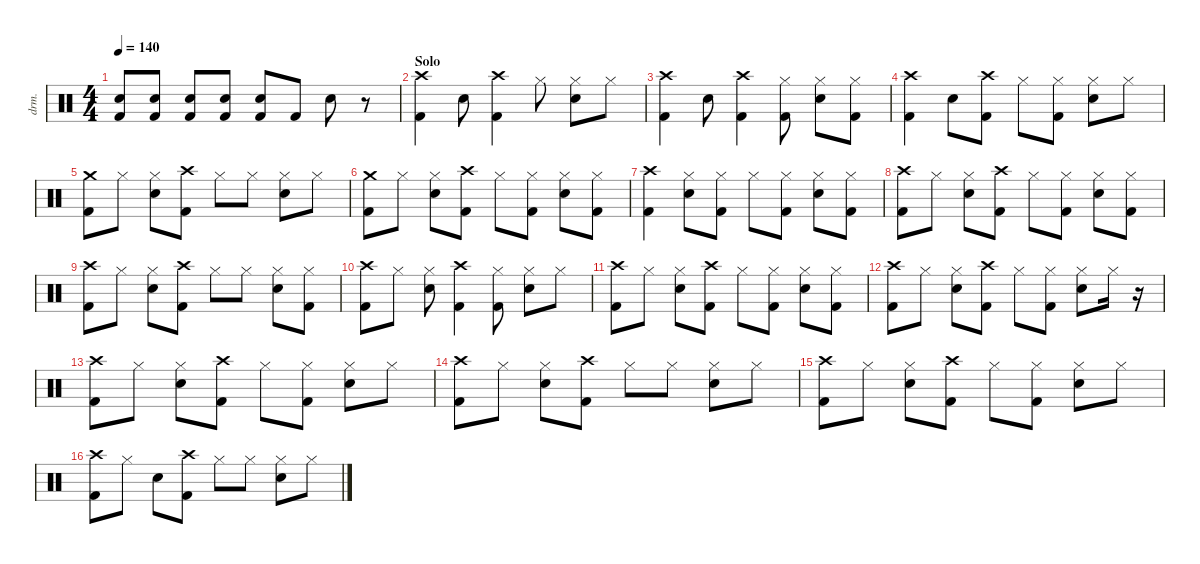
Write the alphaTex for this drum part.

\defaultSystemsLayout 4
\hideDynamics
\bracketExtendMode nobrackets
\otherSystemsTrackNameOrientation horizontal
\track ("Drums (Steven)" "drm.") {instrument percussion}
\staff {score}
\articulation defaults
\ts (4 4)
\tempo 140
\clef neutral
\ks c
("Kick (hit) 2" "Snare (hit) 2").8{dy mf} ("Kick (hit) 2" "Snare (hit) 2").8 ("Kick (hit) 2" "Snare (hit) 2").8{dy f} ("Kick (hit) 2" "Snare (hit) 2").8 ("Kick (hit) 2" "Snare (hit) 2").8 "Kick (hit) 2".8 "Snare (hit) 2".8{dy fff} r.8 |
\section ("" "Solo")
("Kick (hit) 2" "Crash high (hit)").4{dy f} "Snare (hit) 2".8{dy fff} ("Kick (hit) 2" "Crash high (hit)").4{dy f} "Hi-Hat (closed)".8{dy mf} ("Hi-Hat (closed)" "Snare (hit) 2").8 "Hi-Hat (closed)".8{dy mp} |
("Kick (hit) 2" "Crash high (hit)").4{dy mf} "Snare (hit) 2".8{dy fff} ("Kick (hit) 2" "Crash high (hit)").4{dy mf} ("Kick (hit) 2" "Hi-Hat (closed)").8 ("Hi-Hat (closed)" "Snare (hit) 2").8{dy mp} ("Kick (hit) 2" "Hi-Hat (closed)").8{dy mf} |
("Kick (hit) 2" "Crash high (hit)").4 "Snare (hit) 2".8{dy fff} ("Kick (hit) 2" "Crash high (hit)").8{dy f} "Hi-Hat (closed)".8{dy mp} ("Kick (hit) 2" "Hi-Hat (closed)").8{dy mf} ("Hi-Hat (closed)" "Snare (hit) 2").8{dy mp} "Hi-Hat (closed)".8 |
("Kick (hit) 2" "Crash medium (hit)").8{dy f} "Hi-Hat (closed)".8{dy mf} ("Hi-Hat (closed)" "Snare (hit) 2").8 ("Kick (hit) 2" "Crash high (hit)").8 "Hi-Hat (closed)".8{dy mp} "Hi-Hat (closed)".8{dy mf} ("Hi-Hat (closed)" "Snare (hit) 2").8{dy mp} "Hi-Hat (closed)".8{dy mf} |
("Kick (hit) 2" "Crash medium (hit)").8 "Hi-Hat (closed)".8 ("Hi-Hat (closed)" "Snare (hit) 2").8 ("Kick (hit) 2" "Crash high (hit)").8{dy f} "Hi-Hat (closed)".8{dy mp} ("Kick (hit) 2" "Hi-Hat (closed)").8{dy mf} ("Hi-Hat (closed)" "Snare (hit) 2").8{dy mp} ("Kick (hit) 2" "Hi-Hat (closed)").8{dy mf} |
("Kick (hit) 2" "Crash high (hit)").4{dy f} ("Hi-Hat (closed)" "Snare (hit) 2").8{dy mp} ("Kick (hit) 2" "Hi-Hat (closed)").8{dy mf} "Hi-Hat (closed)".8{dy mp} ("Kick (hit) 2" "Hi-Hat (closed)").8{dy mf} ("Hi-Hat (closed)" "Snare (hit) 2").8{dy mp} ("Kick (hit) 2" "Hi-Hat (closed)").8{dy mf} |
("Kick (hit) 2" "Crash high (hit)").8 "Hi-Hat (closed)".8 ("Hi-Hat (closed)" "Snare (hit) 2").8{dy mp} ("Kick (hit) 2" "Crash high (hit)").8{dy mf} "Hi-Hat (closed)".8 ("Kick (hit) 2" "Hi-Hat (closed)").8 ("Hi-Hat (closed)" "Snare (hit) 2").8{dy mp} ("Kick (hit) 2" "Hi-Hat (closed)").8{dy mf} |
("Kick (hit) 2" "Crash high (hit)").8 "Hi-Hat (closed)".8{dy mp} ("Hi-Hat (closed)" "Snare (hit) 2").8 ("Kick (hit) 2" "Crash high (hit)").8{dy mf} "Hi-Hat (closed)".8{dy mp} "Hi-Hat (closed)".8 ("Hi-Hat (closed)" "Snare (hit) 2").8 ("Kick (hit) 2" "Hi-Hat (closed)").8{dy mf} |
("Kick (hit) 2" "Crash high (hit)").8 "Hi-Hat (closed)".8 ("Hi-Hat (closed)" "Snare (hit) 2").8{dy mp} ("Kick (hit) 2" "Crash high (hit)").4{dy mf} ("Kick (hit) 2" "Hi-Hat (closed)").8 ("Hi-Hat (closed)" "Snare (hit) 2").8{dy mp} "Hi-Hat (closed)".8{dy mf} |
("Kick (hit) 2" "Crash high (hit)").8{dy f} "Hi-Hat (closed)".8{dy mp} ("Hi-Hat (closed)" "Snare (hit) 2").8{dy mf} ("Kick (hit) 2" "Crash high (hit)").8 "Hi-Hat (closed)".8{dy mp} ("Kick (hit) 2" "Hi-Hat (closed)").8{dy f} ("Hi-Hat (closed)" "Snare (hit) 2").8{dy mp} ("Kick (hit) 2" "Hi-Hat (closed)").8{dy mf} |
("Kick (hit) 2" "Crash high (hit)").8{dy f} "Hi-Hat (closed)".8{dy mf} ("Hi-Hat (closed)" "Snare (hit) 2").8 ("Kick (hit) 2" "Crash high (hit)").8 "Hi-Hat (closed)".8{dy mp} ("Kick (hit) 2" "Hi-Hat (closed)").8{dy f} ("Hi-Hat (closed)" "Snare (hit) 2").8{dy mf} "Hi-Hat (closed)".16 r.16 |
("Kick (hit) 2" "Crash high (hit)").8 "Hi-Hat (closed)".8{dy mp} ("Hi-Hat (closed)" "Snare (hit) 2").8 ("Kick (hit) 2" "Crash high (hit)").8{dy mf} "Hi-Hat (closed)".8{dy mp} ("Kick (hit) 2" "Hi-Hat (closed)").8{dy mf} ("Hi-Hat (closed)" "Snare (hit) 2").8{dy mp} "Hi-Hat (closed)".8{dy mf} |
("Kick (hit) 2" "Crash high (hit)").8{dy f} "Hi-Hat (closed)".8{dy mf} ("Hi-Hat (closed)" "Snare (hit) 2").8 ("Kick (hit) 2" "Crash high (hit)").8 "Hi-Hat (closed)".8{dy mp} "Hi-Hat (closed)".8 ("Hi-Hat (closed)" "Snare (hit) 2").8 "Hi-Hat (closed)".8{dy mf} |
("Kick (hit) 2" "Crash high (hit)").8 "Hi-Hat (closed)".8 ("Hi-Hat (closed)" "Snare (hit) 2").8 ("Kick (hit) 2" "Crash high (hit)").8{dy f} "Hi-Hat (closed)".8{dy mf} ("Kick (hit) 2" "Hi-Hat (closed)").8{dy f} ("Hi-Hat (closed)" "Snare (hit) 2").8{dy mf} "Hi-Hat (closed)".8{dy mp} |
("Kick (hit) 2" "Crash high (hit)").8{dy f} "Hi-Hat (closed)".8{dy mf} "Snare (hit) 2".8{dy fff} ("Kick (hit) 2" "Crash high (hit)").8{dy f} "Hi-Hat (closed)".8{dy mp} "Hi-Hat (closed)".8 ("Hi-Hat (closed)" "Snare (hit) 2").8{dy mf} "Hi-Hat (closed)".8
